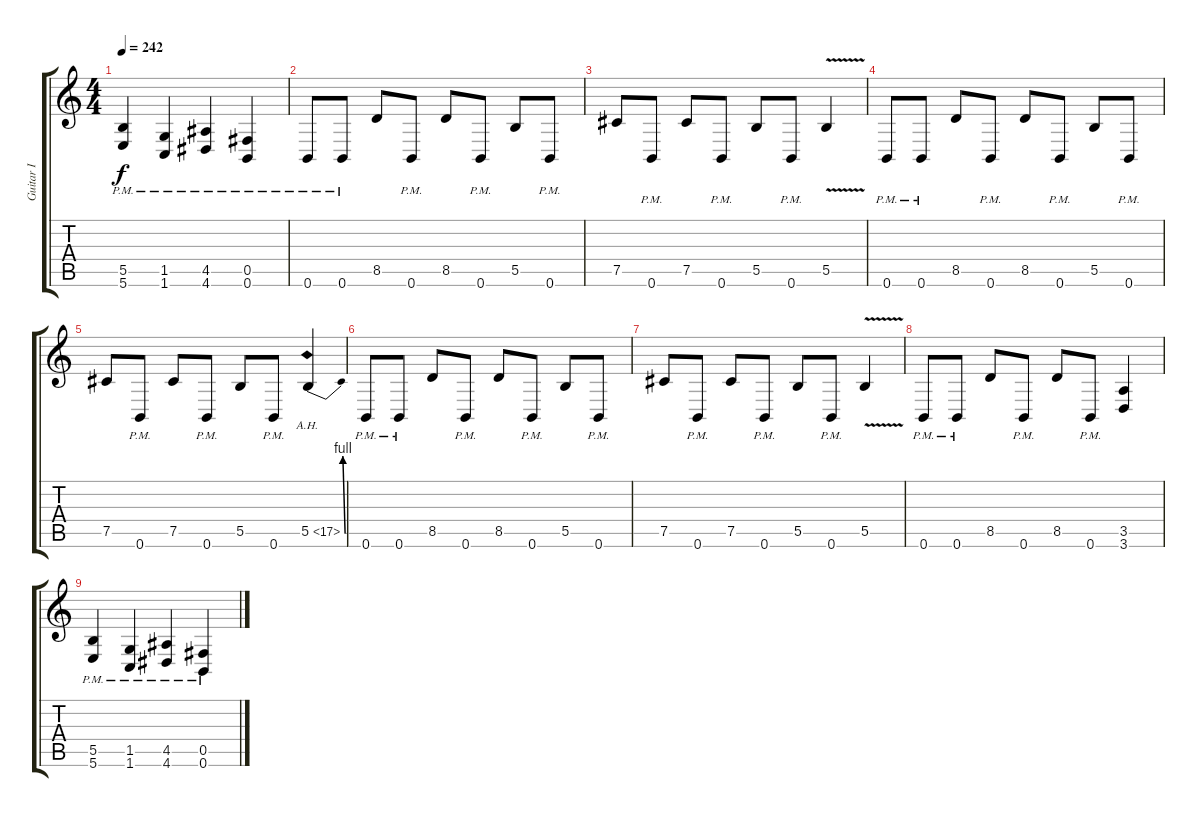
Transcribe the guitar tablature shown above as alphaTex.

\track ("Guitar I" "Guitar I") {instrument distortionguitar}
\staff {score tabs}
\tuning (Db4 Ab3 E3 B2 Gb2 B1) {hide}
\ts (4 4)
\tempo 242
\clef g2
\ks c
(5.5{pm} 5.6{pm}).4{dy f} (1.5{pm} 1.6{pm}).4 (4.5{pm} 4.6{pm}).4 (0.5{pm} 0.6{pm}).4 |
0.6{pm}.8 0.6{pm}.8 8.5.8 0.6{pm}.8 8.5.8 0.6{pm}.8 5.5.8 0.6{pm}.8 |
7.5.8 0.6{pm}.8 7.5.8 0.6{pm}.8 5.5.8 0.6{pm}.8 5.5{v}.4 |
0.6{pm}.8 0.6{pm}.8 8.5.8 0.6{pm}.8 8.5.8 0.6{pm}.8 5.5.8 0.6{pm}.8 |
7.5.8 0.6{pm}.8 7.5.8 0.6{pm}.8 5.5.8 0.6{pm}.8 5.5{be (bend 0 0 60 4) ah 12}.4 |
0.6{pm}.8 0.6{pm}.8 8.5.8 0.6{pm}.8 8.5.8 0.6{pm}.8 5.5.8 0.6{pm}.8 |
7.5.8 0.6{pm}.8 7.5.8 0.6{pm}.8 5.5.8 0.6{pm}.8 5.5{v}.4 |
0.6{pm}.8 0.6{pm}.8 8.5.8 0.6{pm}.8 8.5.8 0.6{pm}.8 (3.5 3.6).4 |
(5.5{pm} 5.6{pm}).4 (1.5{pm} 1.6{pm}).4 (4.5{pm} 4.6{pm}).4 (0.5{pm} 0.6{pm}).4
